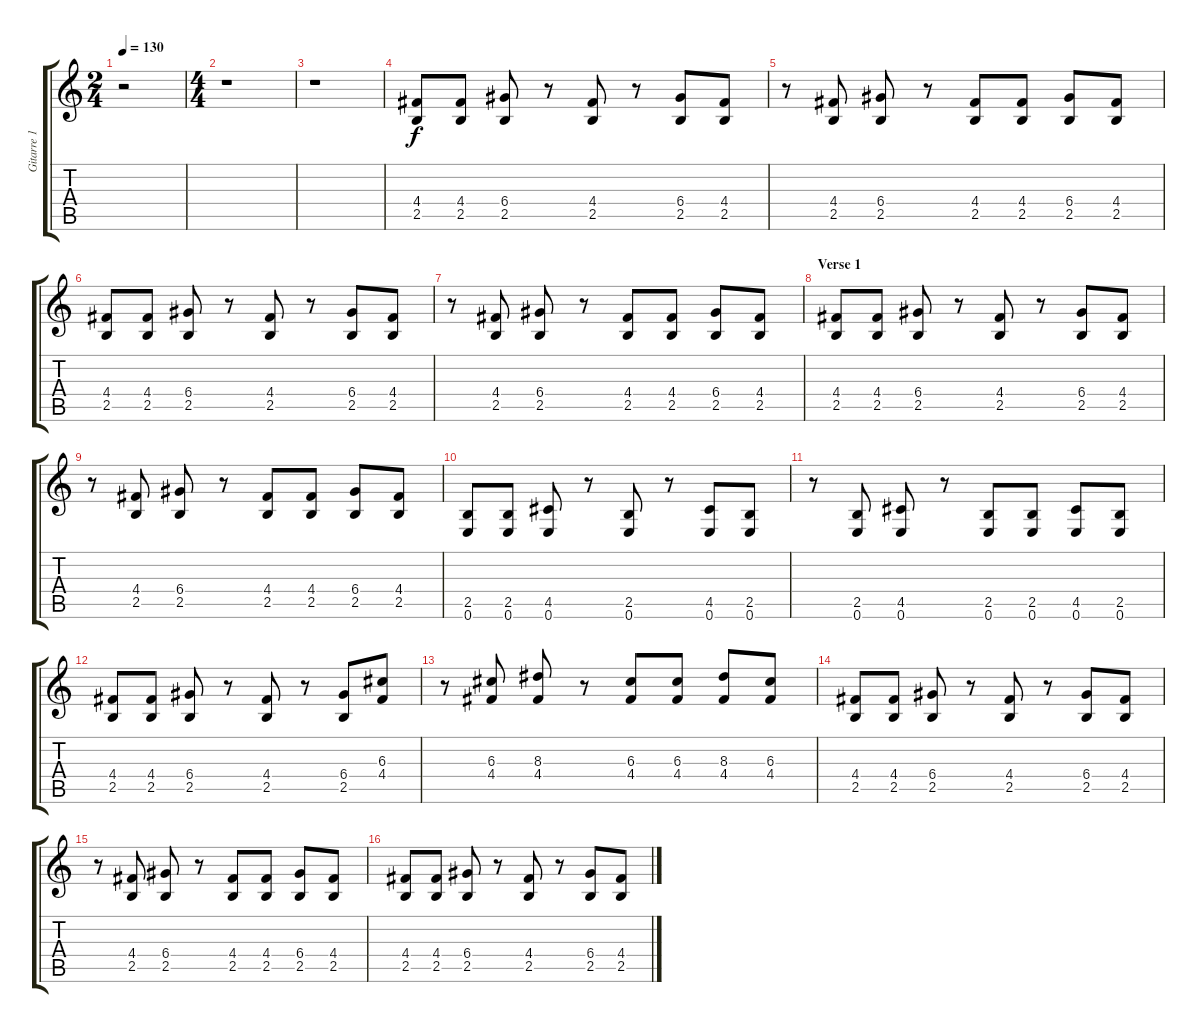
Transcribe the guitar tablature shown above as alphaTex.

\track ("Gitarre 1" "Gitarre 1") {instrument distortionguitar}
\staff {score tabs}
\tuning (E4 B3 G3 D3 A2 E2) {hide}
\ts (2 4)
\tempo 130
\clef g2
\ks c
r.2{dy f instrument distortionguitar} |
\ts (4 4)
r.1 |
r.1 |
(4.4 2.5).8 (4.4 2.5).8 (6.4 2.5).8 r.8 (4.4 2.5).8 r.8 (6.4 2.5).8 (4.4 2.5).8 |
r.8 (4.4 2.5).8 (6.4 2.5).8 r.8 (4.4 2.5).8 (4.4 2.5).8 (6.4 2.5).8 (4.4 2.5).8 |
(4.4 2.5).8 (4.4 2.5).8 (6.4 2.5).8 r.8 (4.4 2.5).8 r.8 (6.4 2.5).8 (4.4 2.5).8 |
r.8 (4.4 2.5).8 (6.4 2.5).8 r.8 (4.4 2.5).8 (4.4 2.5).8 (6.4 2.5).8 (4.4 2.5).8 |
\section ("" "Verse 1")
(4.4 2.5).8 (4.4 2.5).8 (6.4 2.5).8 r.8 (4.4 2.5).8 r.8 (6.4 2.5).8 (4.4 2.5).8 |
r.8 (4.4 2.5).8 (6.4 2.5).8 r.8 (4.4 2.5).8 (4.4 2.5).8 (6.4 2.5).8 (4.4 2.5).8 |
(2.5 0.6).8 (2.5 0.6).8 (4.5 0.6).8 r.8 (2.5 0.6).8 r.8 (4.5 0.6).8 (2.5 0.6).8 |
r.8 (2.5 0.6).8 (4.5 0.6).8 r.8 (2.5 0.6).8 (2.5 0.6).8 (4.5 0.6).8 (2.5 0.6).8 |
(4.4 2.5).8 (4.4 2.5).8 (6.4 2.5).8 r.8 (4.4 2.5).8 r.8 (6.4 2.5).8 (6.3 4.4).8 |
r.8 (6.3 4.4).8 (8.3 4.4).8 r.8 (6.3 4.4).8 (6.3 4.4).8 (8.3 4.4).8 (6.3 4.4).8 |
(4.4 2.5).8 (4.4 2.5).8 (6.4 2.5).8 r.8 (4.4 2.5).8 r.8 (6.4 2.5).8 (4.4 2.5).8 |
r.8 (4.4 2.5).8 (6.4 2.5).8 r.8 (4.4 2.5).8 (4.4 2.5).8 (6.4 2.5).8 (4.4 2.5).8 |
(4.4 2.5).8 (4.4 2.5).8 (6.4 2.5).8 r.8 (4.4 2.5).8 r.8 (6.4 2.5).8 (4.4 2.5).8
